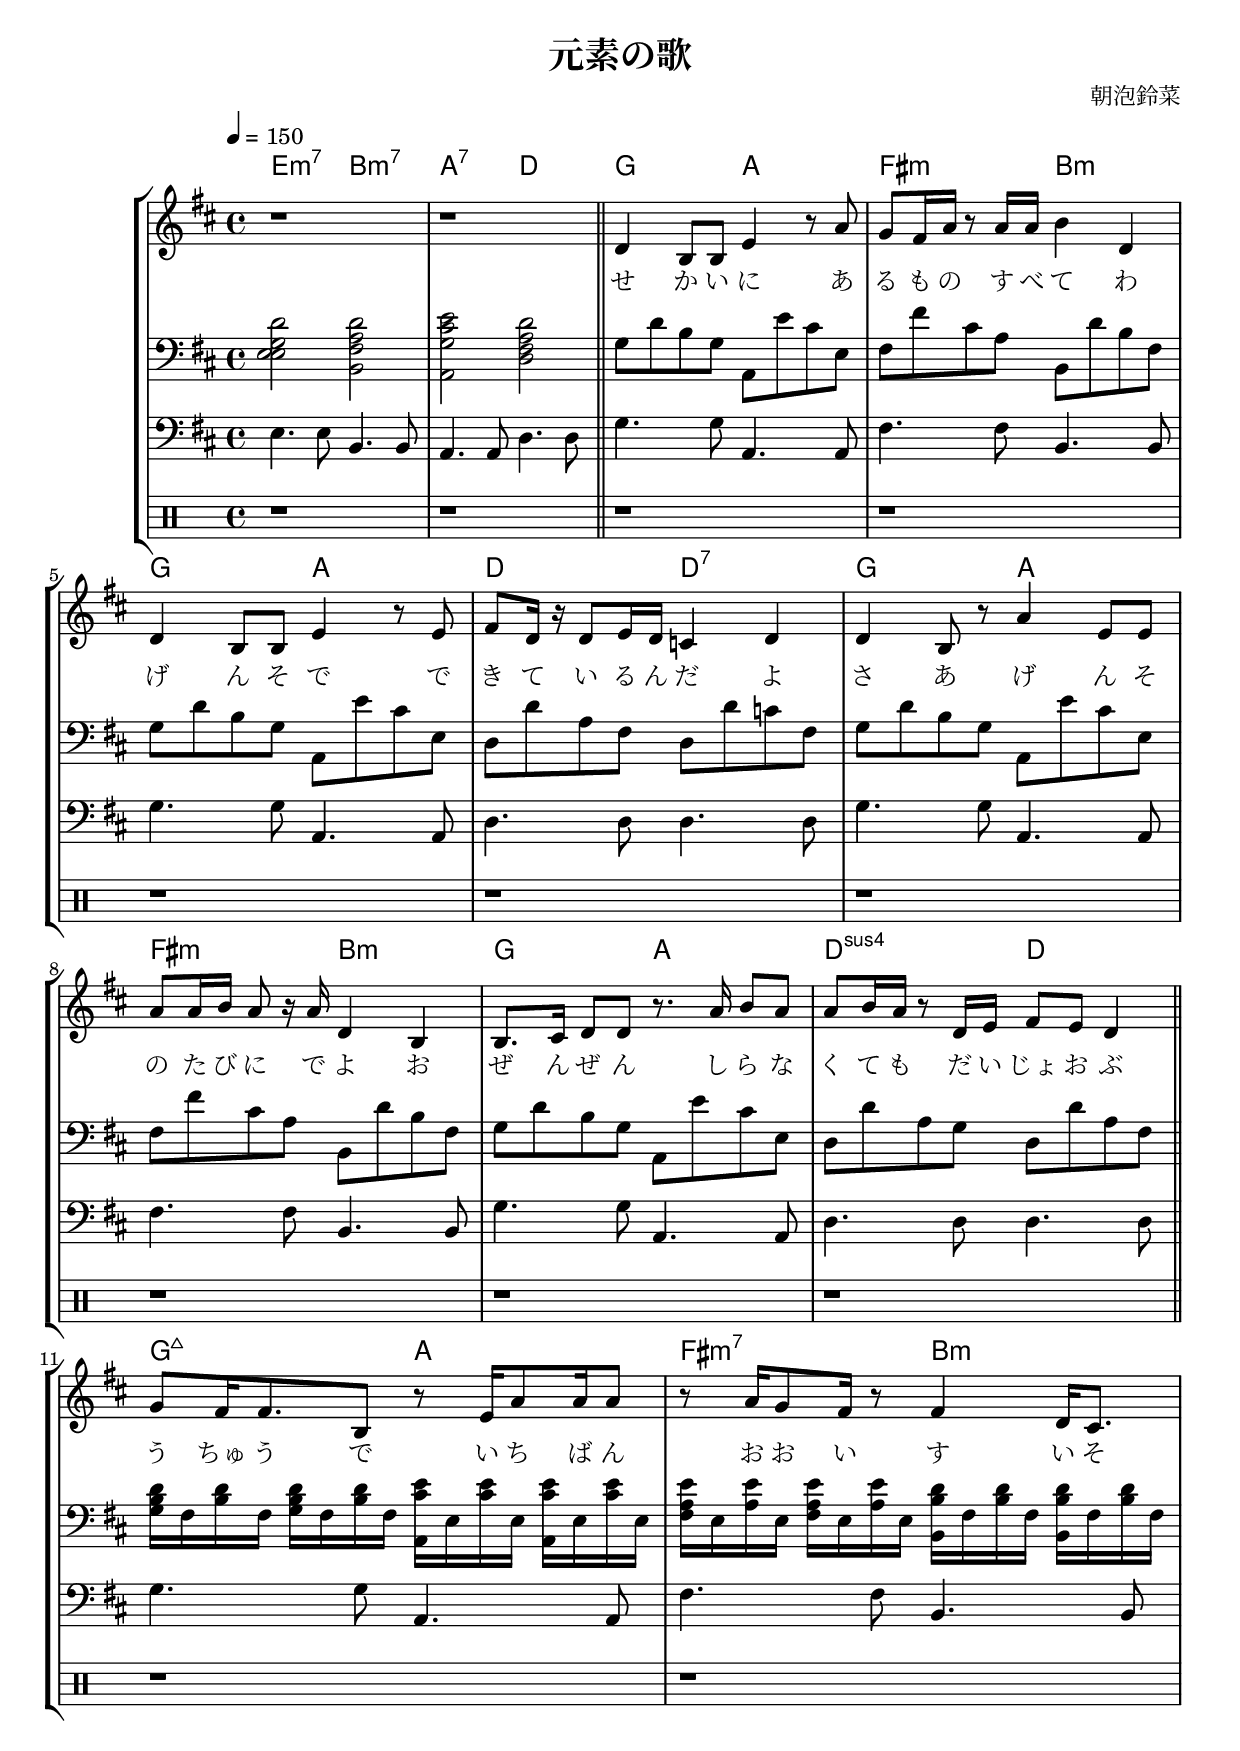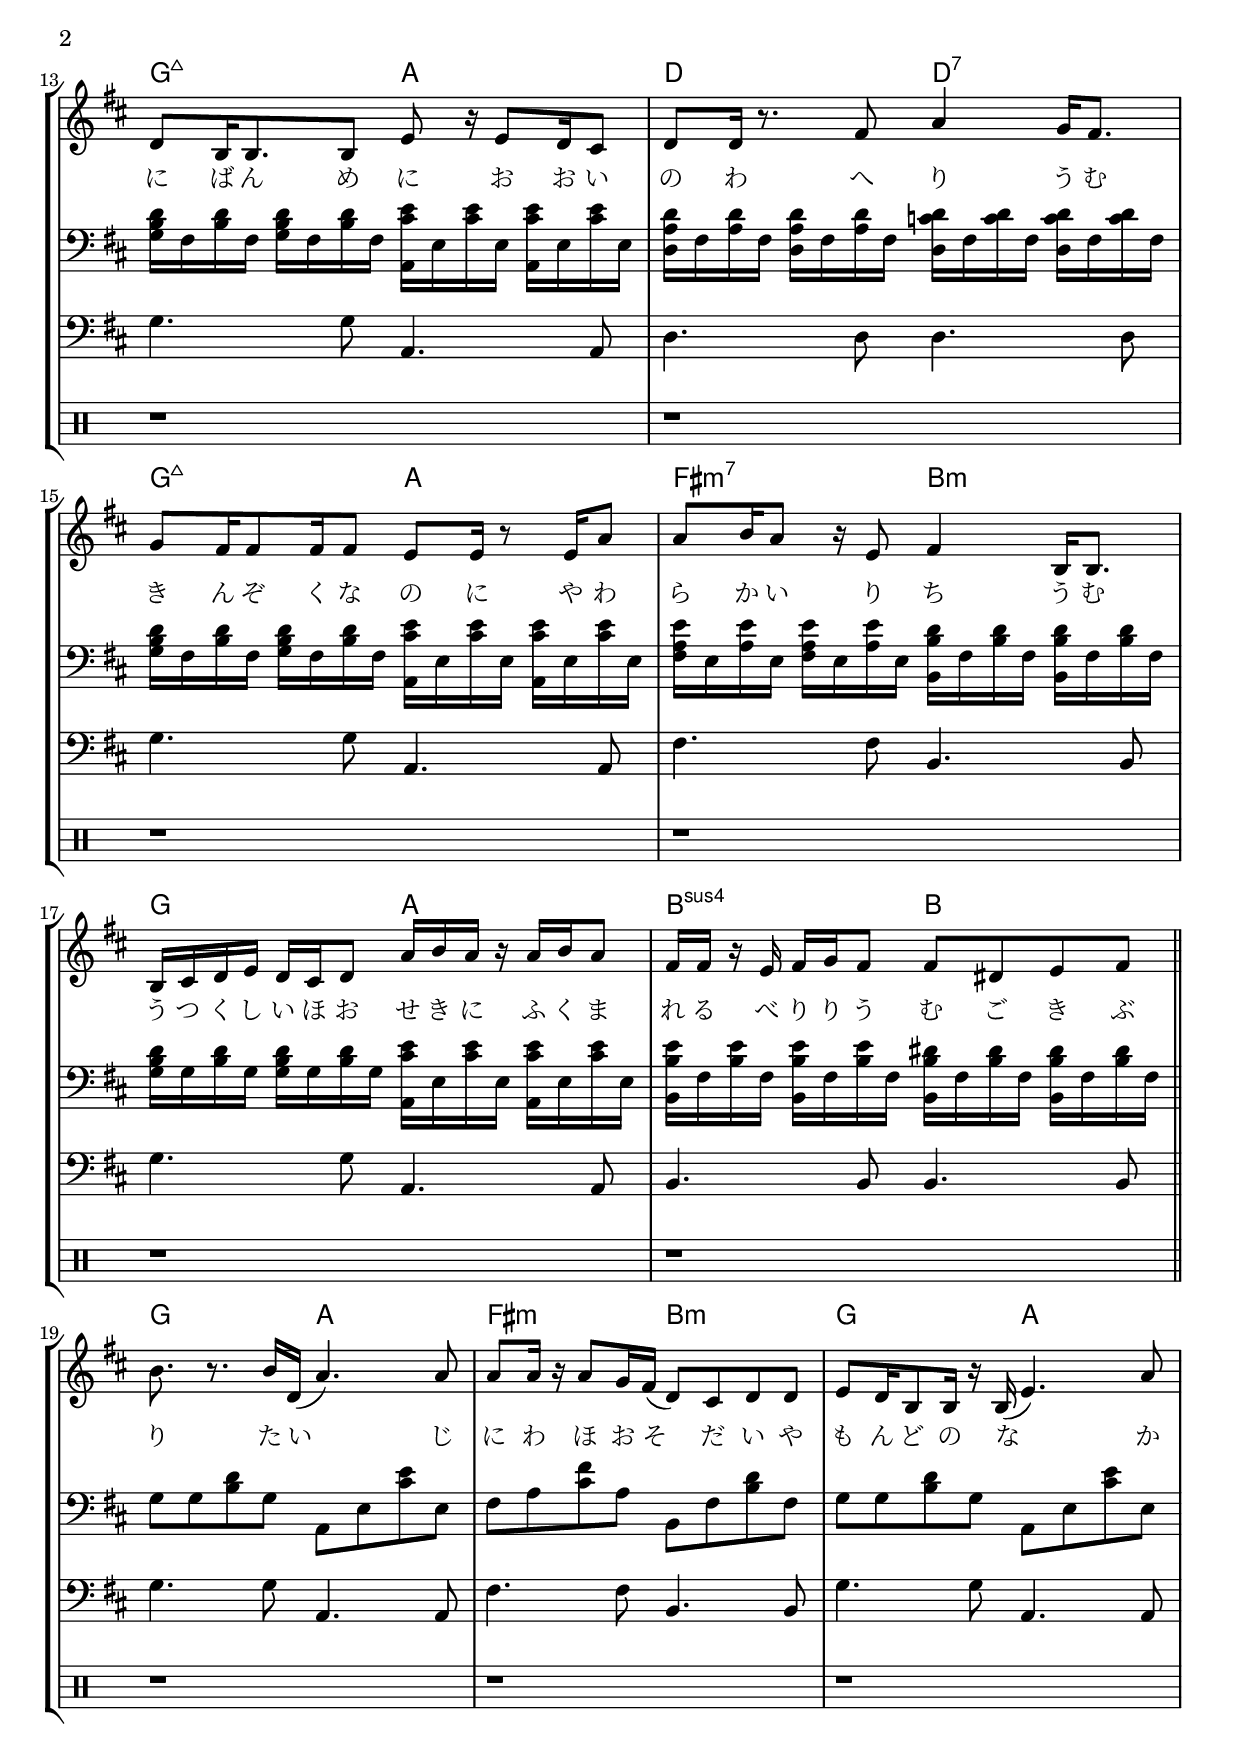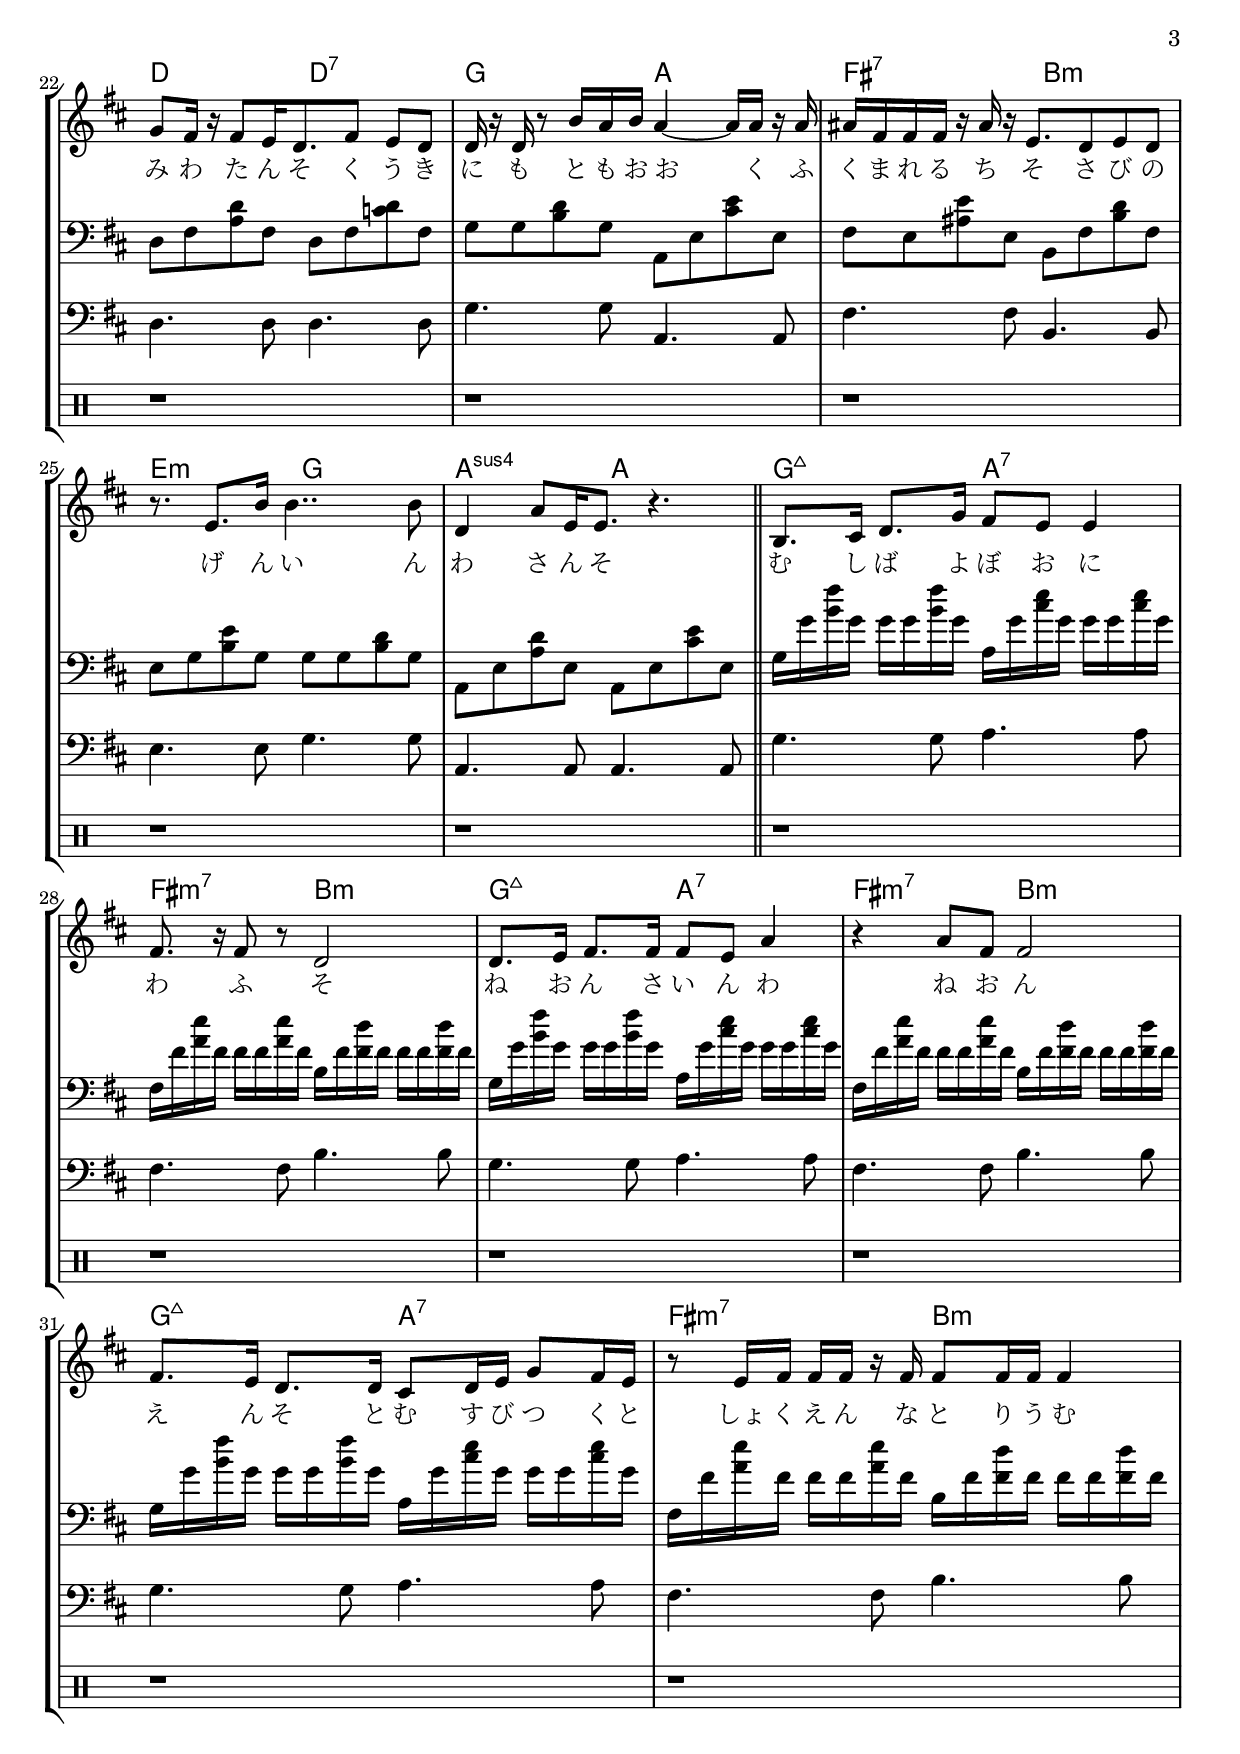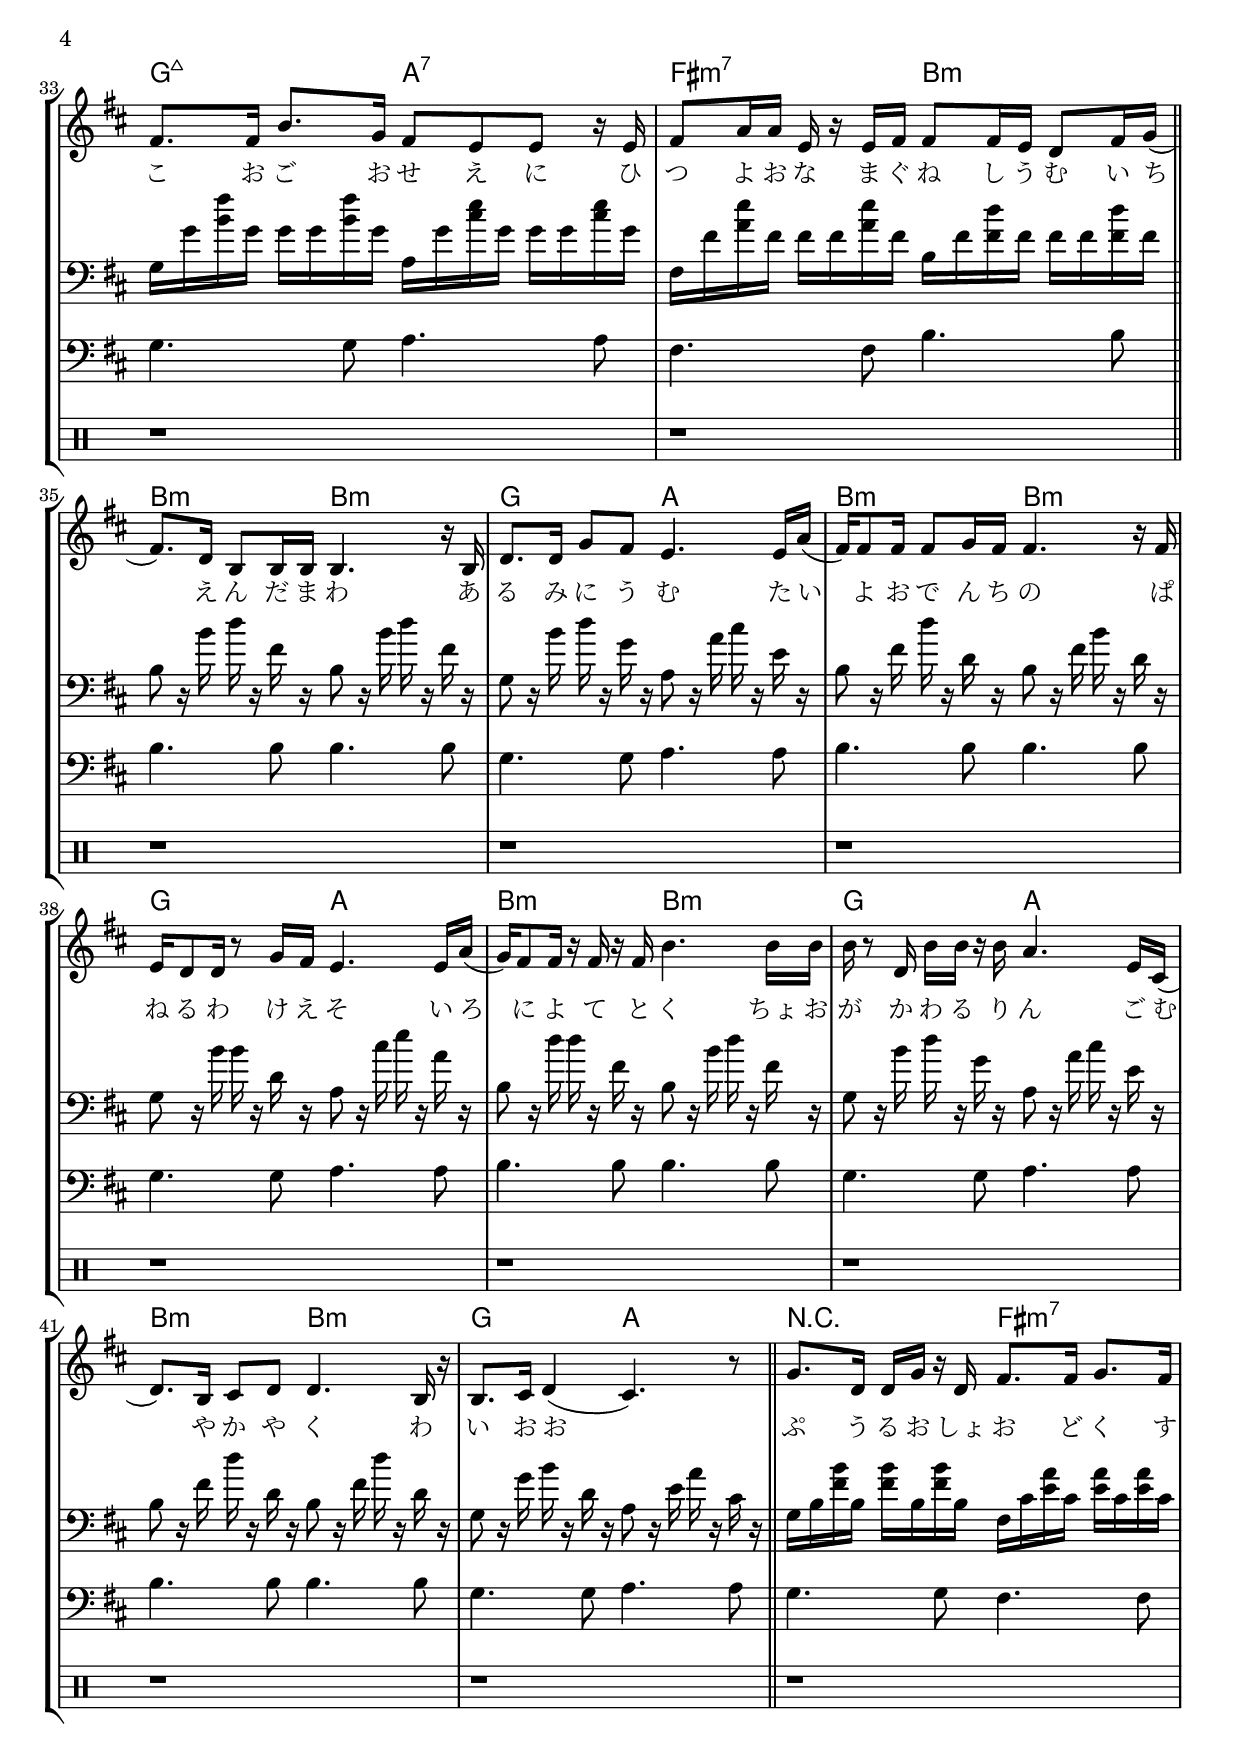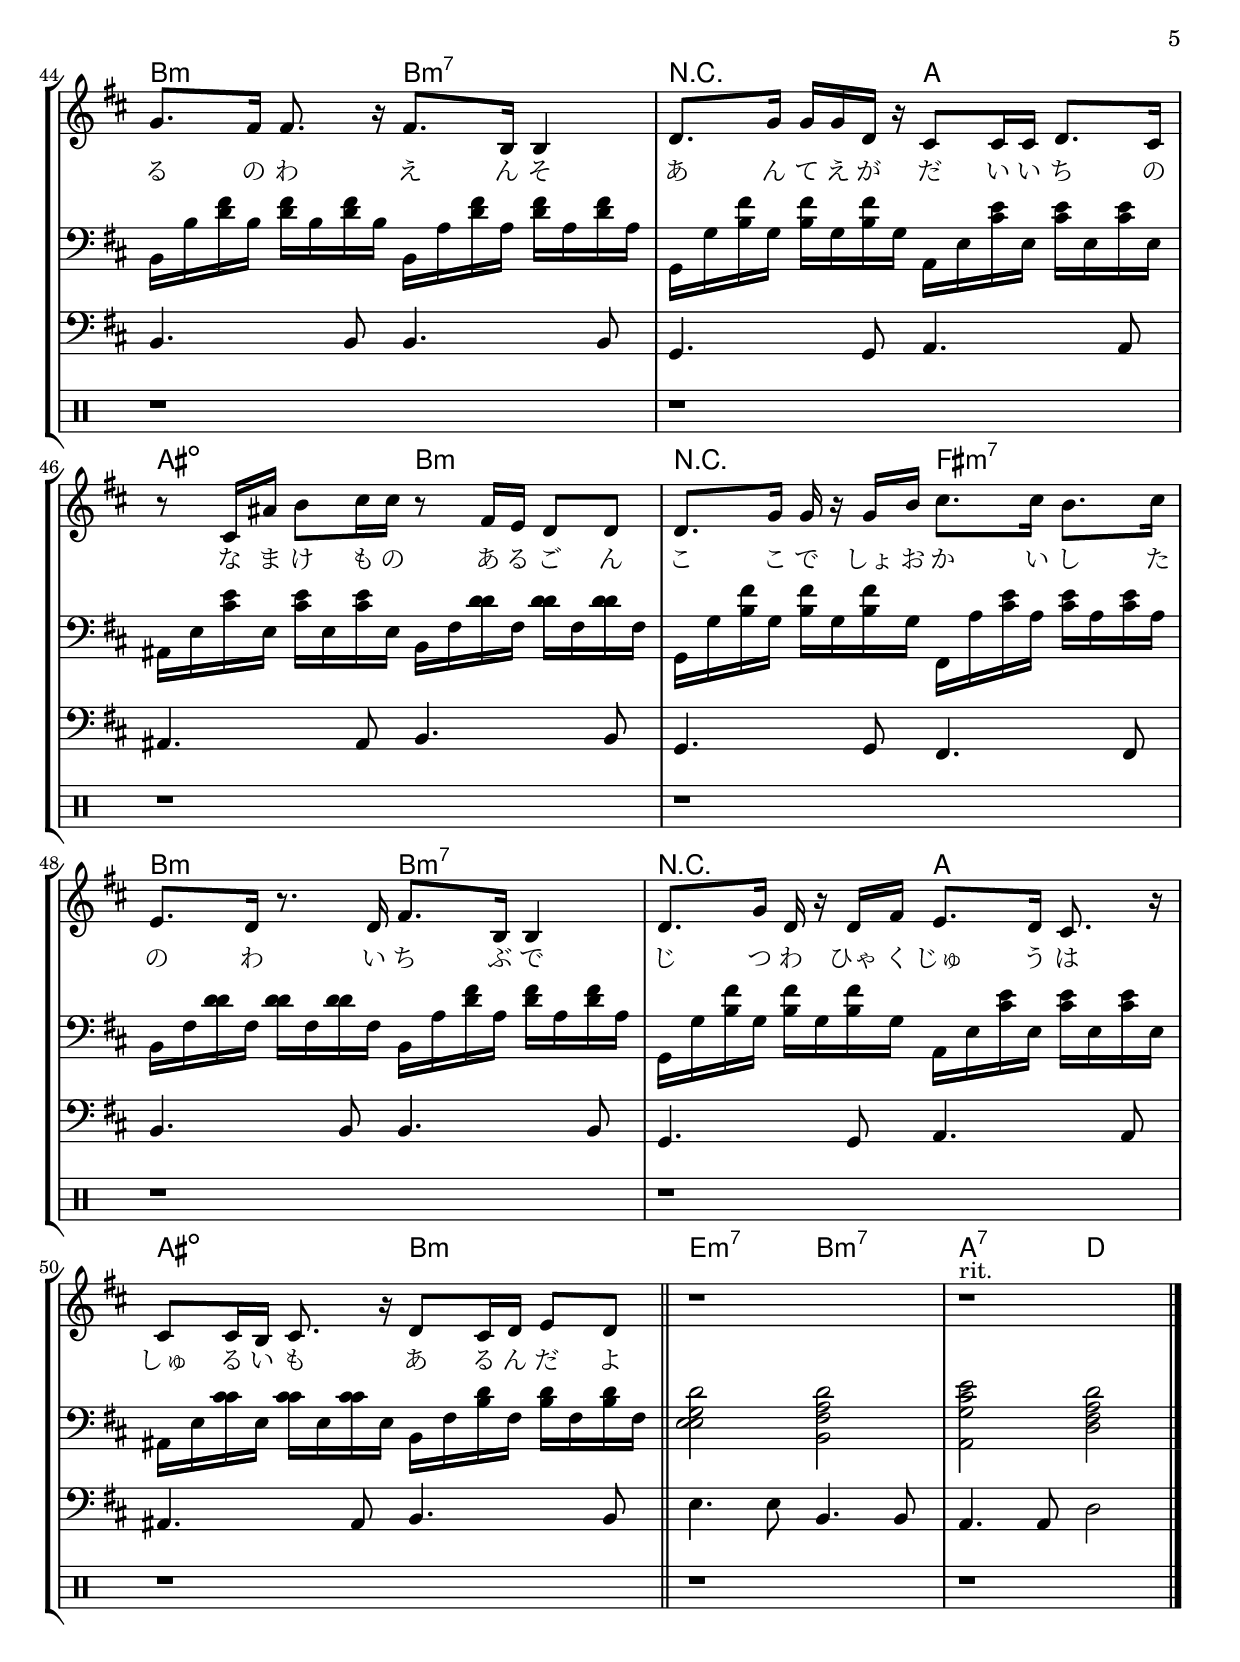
\version "2.12.1"

\header {
	title = \markup {元素の歌}
	composer = \markup \center-column {朝泡鈴菜}
}

harmony = \chordmode {
	e2:min7 b:min7 a:7 d 

	g a fis:m b:m g a d d:7 g a fis:m b:m g a d:sus4 d 

	g:maj7 a fis:min7 b:m g:maj7 a d d:7 g:maj7 a fis:min7 b:m g a b:sus4 b 

	g a fis:m b:m g a d d:7 g a fis:7 b:m e:m g a:sus4 a 

	g:maj7 a:7 fis:min7 b:m g:maj7 a:7 fis:min7 b:m g:maj7 a:7 fis:min7 b:m g:maj7 a:7 fis:min7 b:m 

	b:m b:m g a b:m b:m g a b:m b:m g a b:m b:m g a 

	r fis:min7 b:m b:min7 r a ais:dim b:m r fis:min7 b:m b:min7 r a ais:dim b:m 

	e:min7 b:min7 a:7 d 
}

melody = {
	\key d \major
	\tempo 4 = 150
	r1 | r1   
	\set Staff.midiInstrument = #"fss0.32"
	 d'4  b8  b8  e'4  r8  a'8 
	g'8  fis'16  a'16  r8  a'16  a'16  b'4  d'4 
	d'4  b8  b8  e'4  r8  e'8 
	fis'8  d'16  r16  d'8  e'16  d'16  c'4  d'4 
	d'4  b8  r8  a'4  e'8  e'8 
	a'8  a'16  b'16  a'8  r16  a'16  d'4  b4 
	b8.  cis'16  d'8  d'8  r8.  a'16  b'8  a'8 
	a'8  b'16  a'16  r8  d'16  e'16  fis'8  e'8  d'4
	\set Staff.midiInstrument = #"fss0.32"
	 g'8  fis'16  fis'8.  b8  r8  e'16  a'8  a'16  a'8 
	r8  a'16  g'8  fis'16  r8  fis'4  d'16  cis'8. 
	d'8  b16  b8.  b8  e'8  r16  e'8  d'16  cis'8 
	d'8  d'16  r8.  fis'8  a'4  g'16  fis'8. 
	g'8  fis'16  fis'8  fis'16  fis'8  e'8  e'16  r8  e'16  a'8 
	a'8  b'16  a'8  r16  e'8  fis'4  b16  b8. 
	b16  cis'16  d'16  e'16  d'16  cis'16  d'8  a'16  b'16  a'16  r16  a'16  b'16  a'8 
	fis'16  fis'16  r16  e'16  fis'16  g'16  fis'8  fis'8  	\set Staff.midiInstrument = #"fss0.32"
	dis'8  e'8  fis'8 
	b'8.  r8.  b'16  d'16  (a'4.)  a'8 
	a'8  a'16  r16  a'8  g'16  fis'16  (d'8)  cis'8  d'8  d'8 
	e'8  d'16  b8  b16  r16  b16  (e'4.)  a'8 
	g'8  fis'16  r16  fis'8  e'16  d'8.  fis'8  e'8  d'8 
	d'16  r16  d'16  r8  b'16  a'16  b'16  a'4~a'16  a'16  r16  a'16 
	ais'16  fis'16  fis'16  fis'16  r16  ais'16  r16  e'8.  d'8  e'8  d'8 
	r8.  e'8.  b'16  b'4..  b'8 
	d'4  a'8  e'16  e'8.  	r4. 	\set Staff.midiInstrument = #"fss0.32"
	 b8.  cis'16  d'8.  g'16  fis'8  e'8  e'4 
	fis'8.  r16  fis'8  r8  d'2 
	d'8.  e'16  fis'8.  fis'16  fis'8  e'8  a'4 
	r4  a'8  fis'8  fis'2 
	fis'8.  e'16  d'8.  d'16  cis'8  d'16  e'16  g'8  fis'16  e'16 
	r8  e'16  fis'16  fis'16  fis'16  r16  fis'16  fis'8  fis'16  fis'16  fis'4 
	fis'8.  fis'16  b'8.  g'16  fis'8  e'8  e'8  r16  e'16 
	fis'8  a'16  a'16  e'16  r16  e'16  fis'16  fis'8  fis'16  e'16  d'8  	\set Staff.midiInstrument = #"fss0.32"
	fis'16  g'16 
	(fis'8.)  d'16  b8  b16  b16  b4.  r16  b16 
	d'8.  d'16  g'8  fis'8  e'4.  e'16  a'16 
	(fis'16)  fis'8  fis'16  fis'8  g'16  fis'16  fis'4.  r16  fis'16 
	e'16  d'8  d'16  r8  g'16  fis'16  e'4.  e'16  a'16 
	(g'16)  fis'8  fis'16  r16  fis'16  r16  fis'16  b'4.  b'16  b'16 
	b'16  r8  d'16  b'16  b'16  r16  b'16  a'4.  e'16  cis'16 
	(d'8.)  b16  cis'8  d'8  d'4.  b16  r16 
	b8.  cis'16  d'4  (cis'4.)  	r8 	\set Staff.midiInstrument = #"fss0.32"
	 g'8.  d'16  d'16  g'16  r16  d'16  fis'8.  fis'16  g'8.  fis'16 
	g'8.  fis'16  fis'8.  r16  fis'8.  b16  b4 
	d'8.  g'16  g'16  g'16  d'16  r16  cis'8  cis'16  cis'16  d'8.  cis'16 
	r8  cis'16  ais'16  b'8  cis''16  cis''16  r8  fis'16  e'16  d'8  d'8 
	d'8.  g'16  g'16  r16  g'16  b'16  cis''8.  cis''16  b'8.  cis''16 
	e'8.  d'16  r8.  d'16  fis'8.  b16  b4 
	d'8.  g'16  d'16  r16  d'16  fis'16  e'8.  d'16  cis'8.  r16 
	cis'8  cis'16  b16  cis'8.  r16  d'8  cis'16  d'16  e'8  d'8
	r1 | r1^"rit." \bar "|."
}

words = \lyricmode {
	
	せ  か  い  に  あ  る  も  の  す  べ  て  わ  げ  ん  そ  で  で  き  て  い  る  ん  だ  よ  さ  あ  げ  ん  そ  の  た  び  に  で  よ  お  ぜ  ん  ぜ  ん  し  ら  な  く  て  も  だ  い  じょ  お  ぶ  
	う  ちゅ  う  で  い  ち  ば  ん  お  お  い  す  い  そ  に  ば  ん  め  に  お  お  い  の  わ  へ  り  う  む  き  ん  ぞ  く  な  の  に  や  わ  ら  か  い  り  ち  う  む  う  つ  く  し  い  ほ  お  せ  き  に  ふ  く  ま  れ  る  べ  り  り  う  む  
	ご  き  ぶ  り  た  い  じ  に  わ  ほ  お  そ  だ  い  や  も  ん  ど  の  な  か  み  わ  た  ん  そ  く  う  き  に  も  と  も  お  お  く  ふ  く  ま  れ  る  ち  そ  さ  び  の  げ  ん  い  ん  わ  さ  ん  そ  
	む  し  ば  よ  ぼ  お  に  わ  ふ  そ  ね  お  ん  さ  い  ん  わ  ね  お  ん  え  ん  そ  と  む  す  び  つ  く  と  しょ  く  え  ん  な  と  り  う  む  こ  お  ご  お  せ  え  に  ひ  つ  よ  お  な  ま  ぐ  ね  し  う  む  
	い  ち  え  ん  だ  ま  わ  あ  る  み  に  う  む  た  い  よ  お  で  ん  ち  の  ぱ  ね  る  わ  け  え  そ  い  ろ  に  よ  て  と  く  ちょ  お  が  か  わ  る  り  ん  ご  む  や  か  や  く  わ  い  お  お  
	ぷ  う  る  お  しょ  お  ど  く  す  る  の  わ  え  ん  そ  あ  ん  て  え  が  だ  い  い  ち  の  な  ま  け  も  の  あ  る  ご  ん  こ  こ  で  しょ  お  か  い  し  た  の  わ  い  ち  ぶ  で  じ  つ  わ  ひゃ  く  じゅ  う  は  しゅ  る  い  も  あ  る  ん  だ  よ  
	
}

tempochange = {
	\tempo 4 = 150
	r1 | r1 \bar "||"
	\tempo 4 = 150
	r1 | r1 | r1 | r1 | r1 | r1 | r1 | r1 \bar "||"
	\tempo 4 = 150
	r1 | r1 | r1 | r1 | r1 | r1 | r1 | r1 \bar "||"
	\tempo 4 = 150
	r1 | r1 | r1 | r1 | r1 | r1 | r1 | r1 \bar "||"
	\tempo 4 = 150
	r1 | r1 | r1 | r1 | r1 | r1 | r1 | r1 \bar "||"
	\tempo 4 = 150
	r1 | r1 | r1 | r1 | r1 | r1 | r1 | r1 \bar "||"
	\tempo 4 = 150
	r1 | r1 | r1 | r1 | r1 | r1 | r1 | r1 \bar "||"
	\tempo 4 = 150
	r1 | \tempo 4 = 112 r2 \tempo 4 = 100 r2 \bar "|."
}

mainacc = {
	\clef bass
	\set Staff.midiInstrument = #"Church organ"
	\key d \major
	\tempo 4 = 150
	<e e g d'>2
	<b, fis a d'>2
	<a, g cis' e'>2
	<d fis a d'>2
	\bar "||"

	\set Staff.midiInstrument = #"Koto"
	g8 d' b g
	a,8 e' cis' e
	fis8 fis' cis' a
	b,8 d' b fis
	g8 d' b g
	a,8 e' cis' e
	d8 d' a fis
	d8 d' c' fis
	g8 d' b g
	a,8 e' cis' e
	fis8 fis' cis' a
	b,8 d' b fis
	g8 d' b g
	a,8 e' cis' e
	d8 d' a g
	d8 d' a fis
	\bar "||"

	\set Staff.midiInstrument = #"Clarinet"
	<g b d'>16 fis16 <b d'>16 fis16   <g b d'>16 fis16 <b d'>16 fis16
	<a, cis' e'>16 e16 <cis' e'>16 e16   <a, cis' e'>16 e16 <cis' e'>16 e16
	<fis a e'>16 e16 <a e'>16 e16   <fis a e'>16 e16 <a e'>16 e16
	<b, b d'>16 fis16 <b d'>16 fis16   <b, b d'>16 fis16 <b d'>16 fis16
	<g b d'>16 fis16 <b d'>16 fis16   <g b d'>16 fis16 <b d'>16 fis16
	<a, cis' e'>16 e16 <cis' e'>16 e16   <a, cis' e'>16 e16 <cis' e'>16 e16
	<d a d'>16 fis16 <a d'>16 fis16   <d a d'>16 fis16 <a d'>16 fis16
	<d c' d'>16 fis16 <c' d'>16 fis16   <d c' d'>16 fis16 <c' d'>16 fis16
	<g b d'>16 fis16 <b d'>16 fis16   <g b d'>16 fis16 <b d'>16 fis16
	<a, cis' e'>16 e16 <cis' e'>16 e16   <a, cis' e'>16 e16 <cis' e'>16 e16
	<fis a e'>16 e16 <a e'>16 e16   <fis a e'>16 e16 <a e'>16 e16
	<b, b d'>16 fis16 <b d'>16 fis16   <b, b d'>16 fis16 <b d'>16 fis16
	<g b d'>16 g16 <b d'>16 g16   <g b d'>16 g16 <b d'>16 g16
	<a, cis' e'>16 e16 <cis' e'>16 e16   <a, cis' e'>16 e16 <cis' e'>16 e16
	<b, b e'>16 fis16 <b e'>16 fis16   <b, b e'>16 fis16 <b e'>16 fis16
	<b, b dis'>16 fis16 <b dis'>16 fis16   <b, b dis'>16 fis16 <b dis'>16 fis16
	\bar "||"

	\set Staff.midiInstrument = #"Clarinet"
	g8 g <b d'> g
	a,8 e <cis' e'> e
	fis8 a <cis' fis'> a
	b,8 fis <b d'> fis
	g8 g <b d'> g
	a,8 e <cis' e'> e
	d8 fis <a d'> fis
	d8 fis <c' d'> fis
	g8 g <b d'> g
	a,8 e <cis' e'> e
	fis8 e <ais e'> e
	b,8 fis <b d'> fis
	e8 g <b e'> g
	g8 g <b d'> g
	a,8 e <a d'> e
	a,8 e <cis' e'> e
	\bar "||"

	\set Staff.midiInstrument = #"Clarinet"
	g16 g' <b' fis''> g' g' g' <b' fis''> g'
	a16 g' <cis'' e''> g' g' g' <cis'' e''> g'
	fis16 fis' <a' e''> fis' fis' fis' <a' e''> fis'
	b16 fis' <fis' d''> fis' fis' fis' <fis' d''> fis'
	g16 g' <b' fis''> g' g' g' <b' fis''> g'
	a16 g' <cis'' e''> g' g' g' <cis'' e''> g'
	fis16 fis' <a' e''> fis' fis' fis' <a' e''> fis'
	b16 fis' <fis' d''> fis' fis' fis' <fis' d''> fis'
	g16 g' <b' fis''> g' g' g' <b' fis''> g'
	a16 g' <cis'' e''> g' g' g' <cis'' e''> g'
	fis16 fis' <a' e''> fis' fis' fis' <a' e''> fis'
	b16 fis' <fis' d''> fis' fis' fis' <fis' d''> fis'
	g16 g' <b' fis''> g' g' g' <b' fis''> g'
	a16 g' <cis'' e''> g' g' g' <cis'' e''> g'
	fis16 fis' <a' e''> fis' fis' fis' <a' e''> fis'
	b16 fis' <fis' d''> fis' fis' fis' <fis' d''> fis'
	\bar "||"

	\set Staff.midiInstrument = #"Clarinet"
	b8r16b'16d''16r16fis'16r16
	b8r16b'16d''16r16fis'16r16
	g8r16b'16d''16r16g'16r16
	a8r16a'16cis''16r16e'16r16
	b8r16fis'16d''16r16d'16r16
	b8r16fis'16b'16r16d'16r16
	g8r16b'16b'16r16d'16r16
	a8r16cis''16e''16r16a'16r16
	b8r16d''16d''16r16fis'16r16
	b8r16b'16d''16r16fis'16r16
	g8r16b'16d''16r16g'16r16
	a8r16a'16cis''16r16e'16r16
	b8r16fis'16d''16r16d'16r16
	b8r16fis'16d''16r16d'16r16
	g8r16g'16b'16r16d'16r16
	a8r16e'16a'16r16cis'16r16
	\bar "||"

	\set Staff.midiInstrument = #"Clarinet"
	g16 b <fis' b'> b <fis' b'> b <fis' b'> b
	fis16 cis' <e' a'> cis' <e' a'> cis' <e' a'> cis'
	b,16 b <d' fis'> b <d' fis'> b <d' fis'> b
	b,16 a <d' fis'> a <d' fis'> a <d' fis'> a
	g,16 g <b fis'> g <b fis'> g <b fis'> g
	a,16 e <cis' e'> e <cis' e'> e <cis' e'> e
	ais,16 e <cis' e'> e <cis' e'> e <cis' e'> e
	b,16 fis <d' d'> fis <d' d'> fis <d' d'> fis
	g,16 g <b fis'> g <b fis'> g <b fis'> g
	fis,16 a <cis' e'> a <cis' e'> a <cis' e'> a
	b,16 fis <d' d'> fis <d' d'> fis <d' d'> fis
	b,16 a <d' fis'> a <d' fis'> a <d' fis'> a
	g,16 g <b fis'> g <b fis'> g <b fis'> g
	a,16 e <cis' e'> e <cis' e'> e <cis' e'> e
	ais,16 e <cis' cis'> e <cis' cis'> e <cis' cis'> e
	b,16 fis <b d'> fis <b d'> fis <b d'> fis
	\bar "||"

	\set Staff.midiInstrument = #"Church organ"
	<e e g d'>2
	<b, fis a d'>2
	<a, g cis' e'>2
	<d fis a d'>2
	\bar "|."
}

subacc = {
	\clef bass
	\set Staff.midiInstrument = #"Whistle"
	\key d \major
	\tempo 4 = 150
	e4.e8
	b,4.b,8
	a,4.a,8
	d4.d8
	\bar "||"

	\set Staff.midiInstrument = #"Shakuhachi"
	g4.g8
	a,4.a,8
	fis4.fis8
	b,4.b,8
	g4.g8
	a,4.a,8
	d4.d8
	d4.d8
	g4.g8
	a,4.a,8
	fis4.fis8
	b,4.b,8
	g4.g8
	a,4.a,8
	d4.d8
	d4.d8
	\bar "||"

	\set Staff.midiInstrument = #"Tuba"
	g4.g8
	a,4.a,8
	fis4.fis8
	b,4.b,8
	g4.g8
	a,4.a,8
	d4.d8
	d4.d8
	g4.g8
	a,4.a,8
	fis4.fis8
	b,4.b,8
	g4.g8
	a,4.a,8
	b,4.b,8
	b,4.b,8
	\bar "||"

	\set Staff.midiInstrument = #"Tuba"
	g4.g8
	a,4.a,8
	fis4.fis8
	b,4.b,8
	g4.g8
	a,4.a,8
	d4.d8
	d4.d8
	g4.g8
	a,4.a,8
	fis4.fis8
	b,4.b,8
	e4.e8
	g4.g8
	a,4.a,8
	a,4.a,8
	\bar "||"

	\set Staff.midiInstrument = #"Tuba"
	g4.g8
	a4.a8
	fis4.fis8
	b4.b8
	g4.g8
	a4.a8
	fis4.fis8
	b4.b8
	g4.g8
	a4.a8
	fis4.fis8
	b4.b8
	g4.g8
	a4.a8
	fis4.fis8
	b4.b8
	\bar "||"

	\set Staff.midiInstrument = #"Tuba"
	b4.b8
	b4.b8
	g4.g8
	a4.a8
	b4.b8
	b4.b8
	g4.g8
	a4.a8
	b4.b8
	b4.b8
	g4.g8
	a4.a8
	b4.b8
	b4.b8
	g4.g8
	a4.a8
	\bar "||"

	\set Staff.midiInstrument = #"Tuba"
	g4.g8
	fis4.fis8
	b,4.b,8
	b,4.b,8
	g,4.g,8
	a,4.a,8
	ais,4.ais,8
	b,4.b,8
	g,4.g,8
	fis,4.fis,8
	b,4.b,8
	b,4.b,8
	g,4.g,8
	a,4.a,8
	ais,4.ais,8
	b,4.b,8
	\bar "||"

	\set Staff.midiInstrument = #"Tuba"
	e4.e8
	b,4.b,8
	a,4.a,8
	d2
	\bar "|."
}

percA = {
	\drummode {
	r1 |r1 \bar "||"
	r1 |r1 |r1 |r1 |r1 |r1 |r1 |r1 \bar "||"
	r1 |r1 |r1 |r1 |r1 |r1 |r1 |r1 \bar "||"
	r1 |r1 |r1 |r1 |r1 |r1 |r1 |r1 \bar "||"
	r1 |r1 |r1 |r1 |r1 |r1 |r1 |r1 \bar "||"
	r1 |r1 |r1 |r1 |r1 |r1 |r1 |r1 \bar "||"
	r1 |r1 |r1 |r1 |r1 |r1 |r1 |r1 \bar "||"
	r1 |r1 \bar "|."
	}
}

percB = {
	\drummode {
	r1 |r1 \bar "||"
	r1 |r1 |r1 |r1 |r1 |r1 |r1 |r1 \bar "||"
	r1 |r1 |r1 |r1 |r1 |r1 |r1 |r1 \bar "||"
	r1 |r1 |r1 |r1 |r1 |r1 |r1 |r1 \bar "||"
	r1 |r1 |r1 |r1 |r1 |r1 |r1 |r1 \bar "||"
	r1 |r1 |r1 |r1 |r1 |r1 |r1 |r1 \bar "||"
	r1 |r1 |r1 |r1 |r1 |r1 |r1 |r1 \bar "||"
	r1 |r1 \bar "|."
	}
}

percC = {
	\drummode {
	r1 |r1 \bar "||"
	r1 |r1 |r1 |r1 |r1 |r1 |r1 |r1 \bar "||"
	r1 |r1 |r1 |r1 |r1 |r1 |r1 |r1 \bar "||"
	r1 |r1 |r1 |r1 |r1 |r1 |r1 |r1 \bar "||"
	r1 |r1 |r1 |r1 |r1 |r1 |r1 |r1 \bar "||"
	r1 |r1 |r1 |r1 |r1 |r1 |r1 |r1 \bar "||"
	r1 |r1 |r1 |r1 |r1 |r1 |r1 |r1 \bar "||"
	r1 |r1 \bar "|."
	}
}

percD = {
	\drummode {
	r1 |r1 \bar "||"
	r1 |r1 |r1 |r1 |r1 |r1 |r1 |r1 \bar "||"
	r1 |r1 |r1 |r1 |r1 |r1 |r1 |r1 \bar "||"
	r1 |r1 |r1 |r1 |r1 |r1 |r1 |r1 \bar "||"
	r1 |r1 |r1 |r1 |r1 |r1 |r1 |r1 \bar "||"
	r1 |r1 |r1 |r1 |r1 |r1 |r1 |r1 \bar "||"
	r1 |r1 |r1 |r1 |r1 |r1 |r1 |r1 \bar "||"
	r1 |r1 \bar "|."
	}
}

percE = {
	\drummode {
	r1 |r1 \bar "||"
	r1 |r1 |r1 |r1 |r1 |r1 |r1 |r1 \bar "||"
	r1 |r1 |r1 |r1 |r1 |r1 |r1 |r1 \bar "||"
	r1 |r1 |r1 |r1 |r1 |r1 |r1 |r1 \bar "||"
	r1 |r1 |r1 |r1 |r1 |r1 |r1 |r1 \bar "||"
	r1 |r1 |r1 |r1 |r1 |r1 |r1 |r1 \bar "||"
	r1 |r1 |r1 |r1 |r1 |r1 |r1 |r1 \bar "||"
	r1 |r1 \bar "|."
	}
}

\score {
	<<
		\new StaffGroup <<
			\new ChordNames {\harmony}
			\new Voice = "melody" {\melody}
			\new Lyrics \lyricsto "melody" \words
			\new Staff = "mainacc" {\mainacc}
			\new Staff = "subacc" {\subacc}
			\new DrumStaff <<
				\new DrumVoice {\percA}
				\new DrumVoice {\percB}
				\new DrumVoice {\percC}
				\new DrumVoice {\percD}
				\new DrumVoice {\percE}
			>>
		>>
	>>
	\layout { }
}
